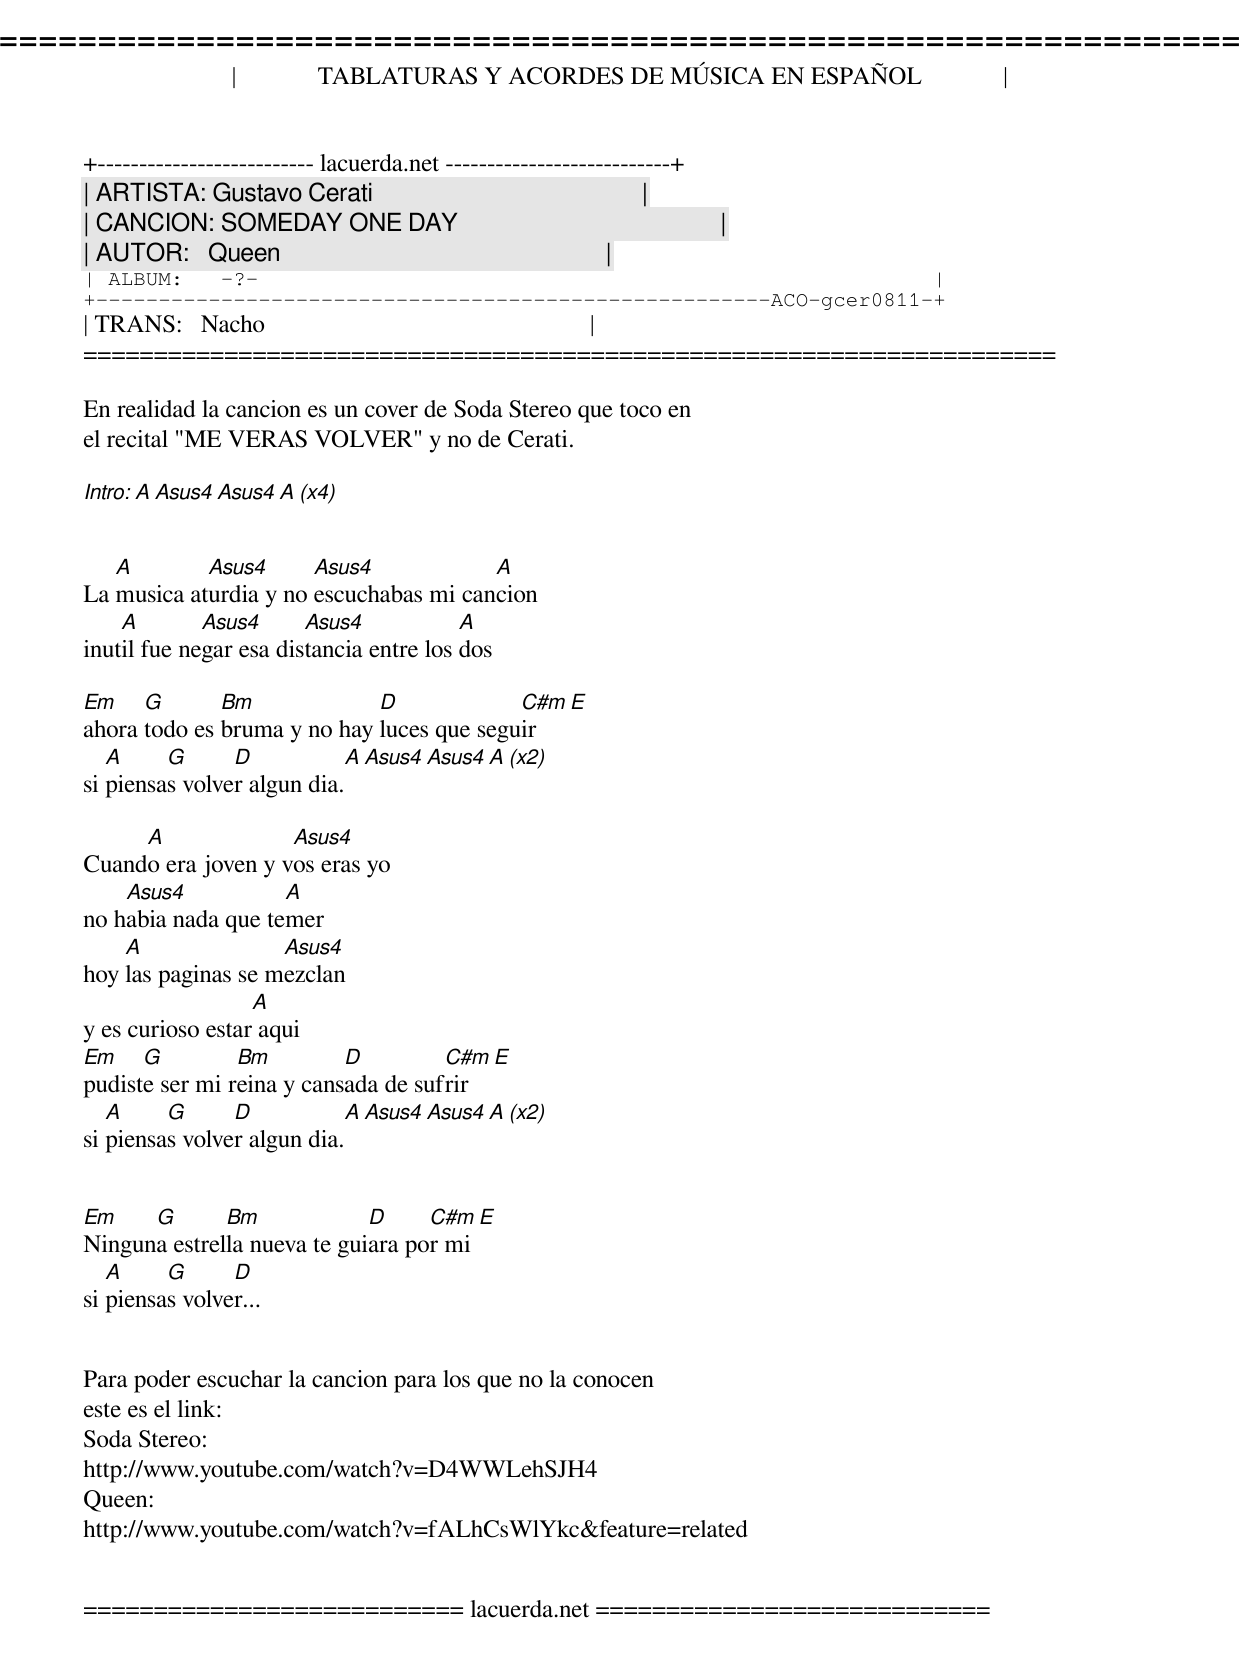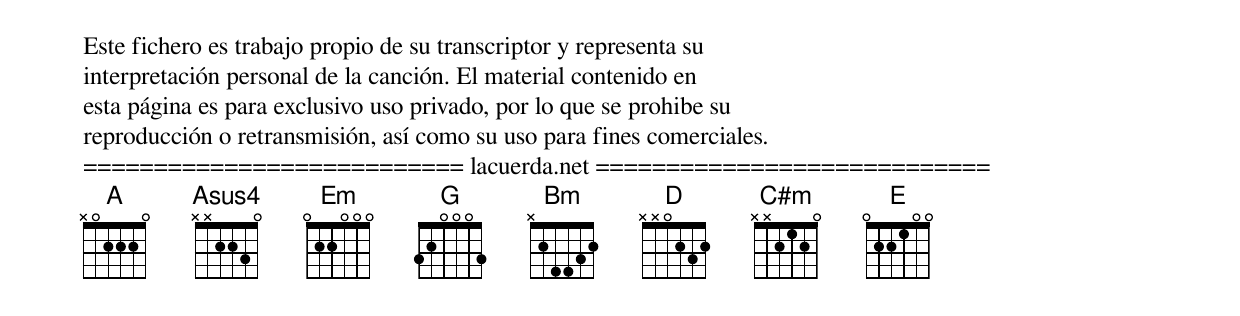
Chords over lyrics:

=====================================================================
|             TABLATURAS Y ACORDES DE MÚSICA EN ESPAÑOL             |
+-------------------------- lacuerda.net ---------------------------+
| ARTISTA: Gustavo Cerati                                           |
| CANCION: SOMEDAY ONE DAY                                          |
| AUTOR:   Queen                                                    |
| ALBUM:   -?-                                                      |
+------------------------------------------------------ACO-gcer0811-+
| TRANS:   Nacho                                                    |
=====================================================================

En realidad la cancion es un cover de Soda Stereo que toco en
el recital "ME VERAS VOLVER" y no de Cerati.

Intro: A Asus4 Asus4 A (x4)


   A        Asus4      Asus4            A
La musica aturdia y no escuchabas mi cancion
    A        Asus4      Asus4            A
inutil fue negar esa distancia entre los dos

Em    G       Bm             D             C#m  E
ahora todo es bruma y no hay luces que seguir
   A     G      D           A Asus4 Asus4 A   (x2)
si piensas volver algun dia.

     A              Asus4
Cuando era joven y vos eras yo
    Asus4           A
no habia nada que temer
    A               Asus4
hoy las paginas se mezclan
                  A
y es curioso estar aqui
Em    G         Bm         D         C#m  E
pudiste ser mi reina y cansada de sufrir
   A     G      D           A Asus4 Asus4 A   (x2)
si piensas volver algun dia.


Em    G       Bm             D     C#m E
Ninguna estrella nueva te guiara por mi
   A     G      D
si piensas volver...


Para poder escuchar la cancion para los que no la conocen
este es el link:
Soda Stereo:
http://www.youtube.com/watch?v=D4WWLehSJH4
Queen:
http://www.youtube.com/watch?v=fALhCsWlYkc&feature=related


=========================== lacuerda.net ============================
Este fichero es trabajo propio de su transcriptor y representa su
interpretación personal de la canción. El material contenido en
esta página es para exclusivo uso privado, por lo que se prohibe su
reproducción o retransmisión, así como su uso para fines comerciales.
=========================== lacuerda.net ============================
